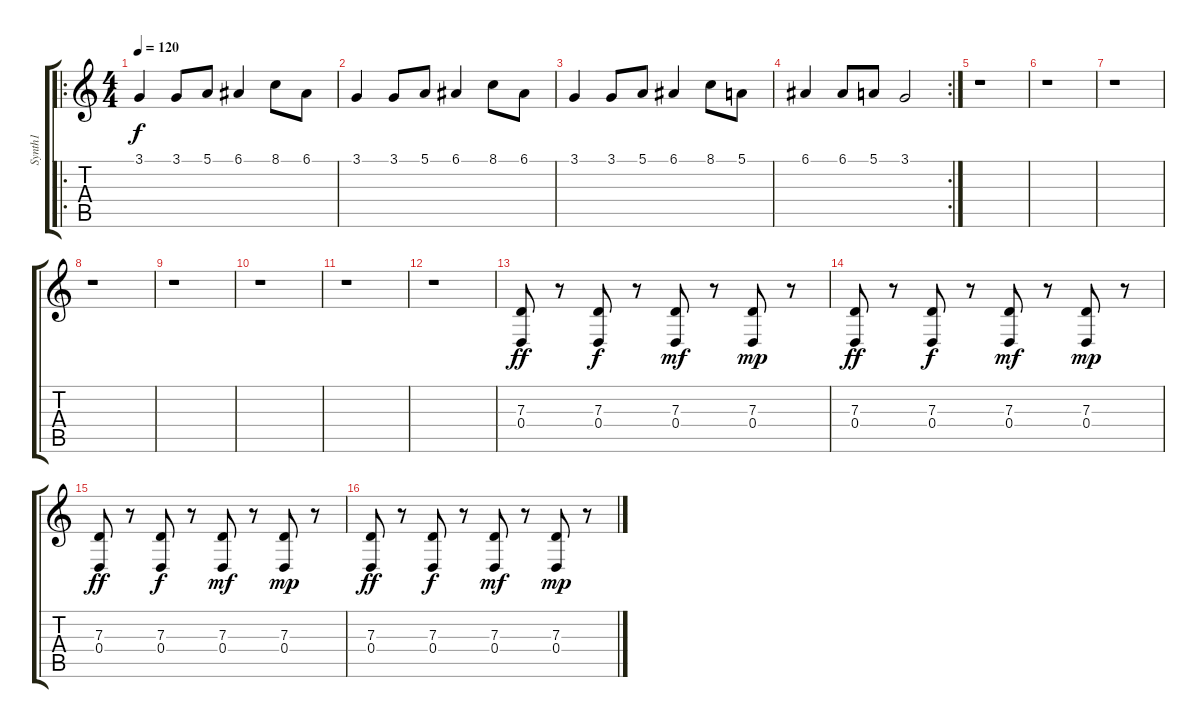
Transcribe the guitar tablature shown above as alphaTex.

\track ("Synth1" "Synth1") {instrument lead2sawtooth}
\staff {score tabs}
\tuning (E4 B3 G3 D3 A2 E2) {hide}
\ro
\ts (4 4)
\tempo 120
\clef g2
\ks c
3.1.4{dy f volume 11} 3.1.8 5.1.8 6.1.4 8.1.8 6.1.8 |
3.1.4 3.1.8 5.1.8 6.1.4 8.1.8 6.1.8 |
3.1.4 3.1.8 5.1.8 6.1.4 8.1.8 5.1.8 |
\rc 2
6.1.4 6.1.8 5.1.8 3.1.2 |
r.1 |
r.1 |
r.1 |
r.1 |
r.1 |
r.1 |
r.1 |
r.1 |
(7.3 0.4).8{dy ff volume 9} r.8 (7.3 0.4).8{dy f} r.8 (7.3 0.4).8{dy mf} r.8 (7.3 0.4).8{dy mp} r.8 |
(7.3 0.4).8{dy ff} r.8 (7.3 0.4).8{dy f} r.8 (7.3 0.4).8{dy mf} r.8 (7.3 0.4).8{dy mp} r.8 |
(7.3 0.4).8{dy ff} r.8 (7.3 0.4).8{dy f} r.8 (7.3 0.4).8{dy mf} r.8 (7.3 0.4).8{dy mp} r.8 |
(7.3 0.4).8{dy ff} r.8 (7.3 0.4).8{dy f} r.8 (7.3 0.4).8{dy mf} r.8 (7.3 0.4).8{dy mp} r.8
